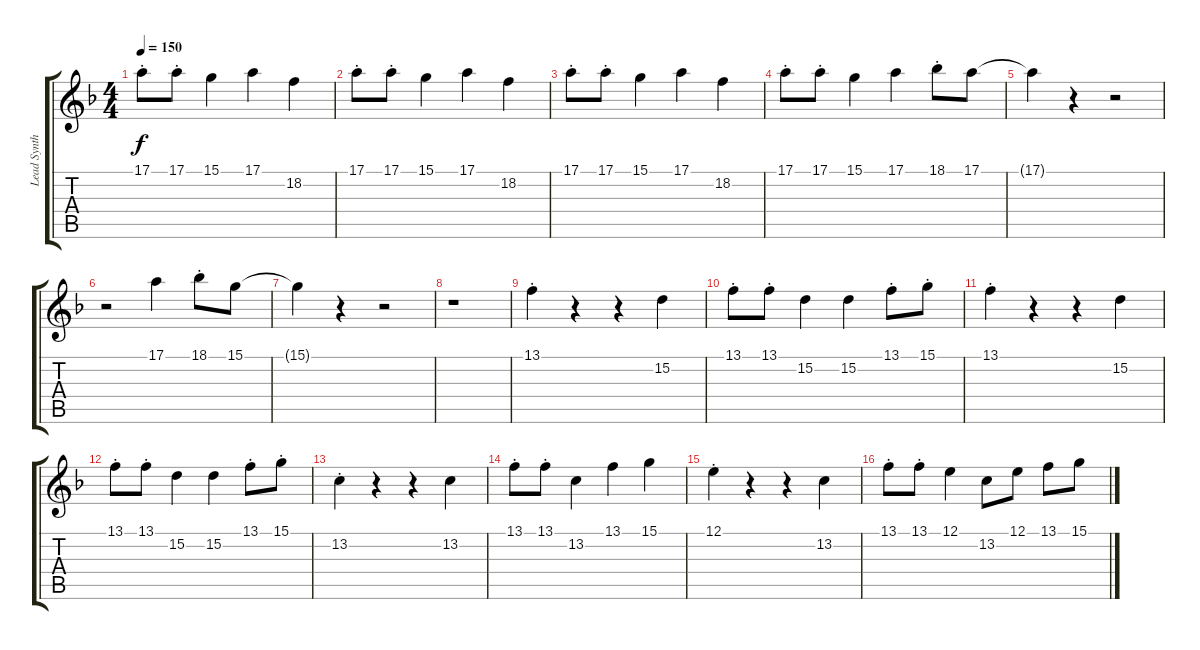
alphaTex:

\track ("Lead Synth" "Lead Synth") {instrument lead1square}
\staff {score tabs}
\tuning (E4 B3 G3 D3 A2 E2) {hide}
\ts (4 4)
\tempo 150
\clef g2
\ks f
17.1{st}.8{dy f} 17.1{st}.8 15.1.4 17.1.4 18.2.4 |
17.1{st}.8 17.1{st}.8 15.1.4 17.1.4 18.2.4 |
17.1{st}.8 17.1{st}.8 15.1.4 17.1.4 18.2.4 |
17.1{st}.8 17.1{st}.8 15.1.4 17.1.4 18.1{st}.8 17.1.8 |
17.1{t}.4 r.4 r.2 |
r.2 17.1.4 18.1{st}.8 15.1.8 |
15.1{t}.4 r.4 r.2 |
r.1 |
13.1{st}.4 r.4 r.4 15.2.4 |
13.1{st}.8 13.1{st}.8 15.2.4 15.2.4 13.1{st}.8 15.1{st}.8 |
13.1{st}.4 r.4 r.4 15.2.4 |
13.1{st}.8 13.1{st}.8 15.2.4 15.2.4 13.1{st}.8 15.1{st}.8 |
13.2{st}.4 r.4 r.4 13.2.4 |
13.1{st}.8 13.1{st}.8 13.2.4 13.1.4 15.1.4 |
12.1{st}.4 r.4 r.4 13.2.4 |
13.1{st}.8 13.1{st}.8 12.1.4 13.2.8 12.1.8 13.1.8 15.1.8
